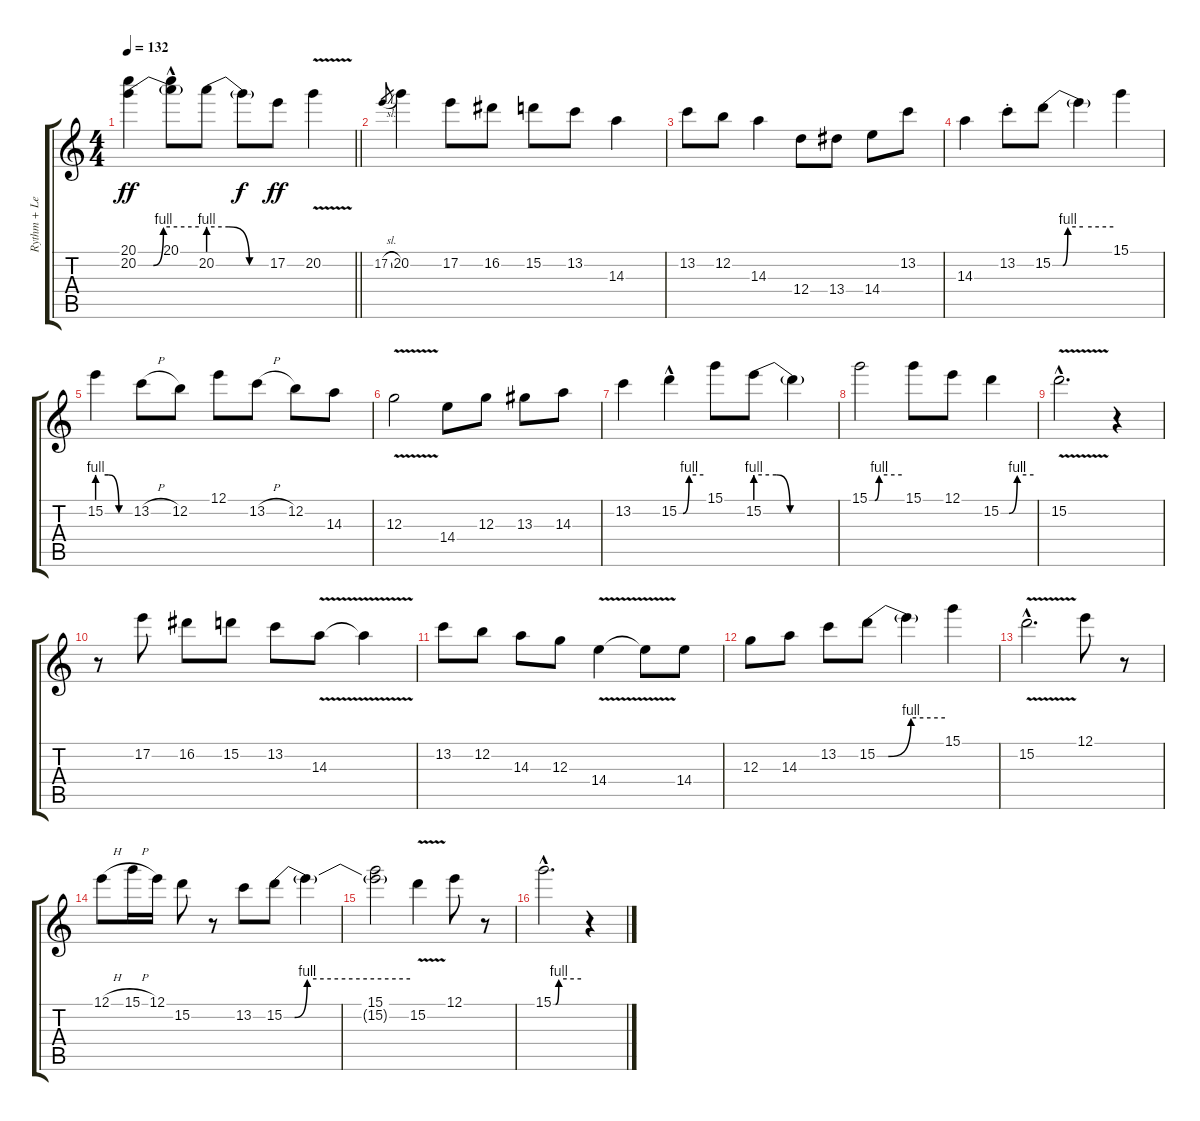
\track ("Rythm + Lead RP" "Rythm + Le") {instrument electricguitarjazz}
\staff {score tabs}
\tuning (E4 B3 G3 D3 A2 E2) {hide}
\ts (4 4)
\tempo 132
\clef g2
\barLineRight lightlight
\ks c
(20.1{t} 20.2{be (custom 0 0 15 0 25 4 60 4)}).4{dy ff} (20.1{hac} 20.2{t}).8 20.2{be (custom 0 4 20 4 40 0 60 0)}.8 20.2{t}.8{dy f} 17.2.8{dy ff} 20.2{v}.4 |
17.2{sl}.8{gr} 20.2.4 17.2.8 16.2.8 15.2.8 13.2.8 14.3.4 |
13.2.8 12.2.8 14.3.4 12.4.8 13.4.8 14.4.8 13.2.8 |
14.3.4 13.2{st}.8 15.2{be (custom 0 0 10 0 15 4 30 4 60 4)}.8 15.2{t}.4 15.1.4 |
15.2{be (custom 0 4 20 4 40 0 60 0)}.4 13.2{h}.8 12.2.8 12.1.8 13.2{h}.8 12.2.8 14.3.8 |
12.3{v}.2 14.4.8 12.3.8 13.3.8 14.3.8 |
13.2.4 15.2{be (custom 0 0 10 0 25 4 60 4) hac}.4 15.1.8 15.2{be (custom 0 4 15 4 25 0 60 0)}.8 15.2{t}.4 |
15.1{be (custom 0 0 10 0 18 4 60 4)}.2 15.1.8 12.1.8 15.2{be (custom 0 0 15 0 30 4 60 4)}.4 |
15.2{v hac}.2{d} r.4 |
r.8 17.2.8 16.2.8 15.2.8 13.2.8 14.3{v}.8 14.3{t}.4 |
13.2.8 12.2.8 14.3.8 12.3.8 14.4{v}.4 14.4{t}.8 14.4.8 |
12.3.8 14.3.8 13.2.8 15.2{be (custom 0 0 10 0 30 4 60 4)}.8 15.2{t}.4 15.1.4 |
15.2{v hac}.2{d} 12.1.8 r.8 |
12.1{h}.8 15.1{h}.16 12.1.16 15.2.8 r.8 13.2.8 15.2{be (custom 0 0 5 0 11 4 60 4)}.8 15.2{t}.4 |
(15.1 15.2{t}).2 15.2{v}.4 12.1.8 r.8 |
15.1{be (custom 0 0 5 0 12 4 60 4) hac}.2{d} r.4
